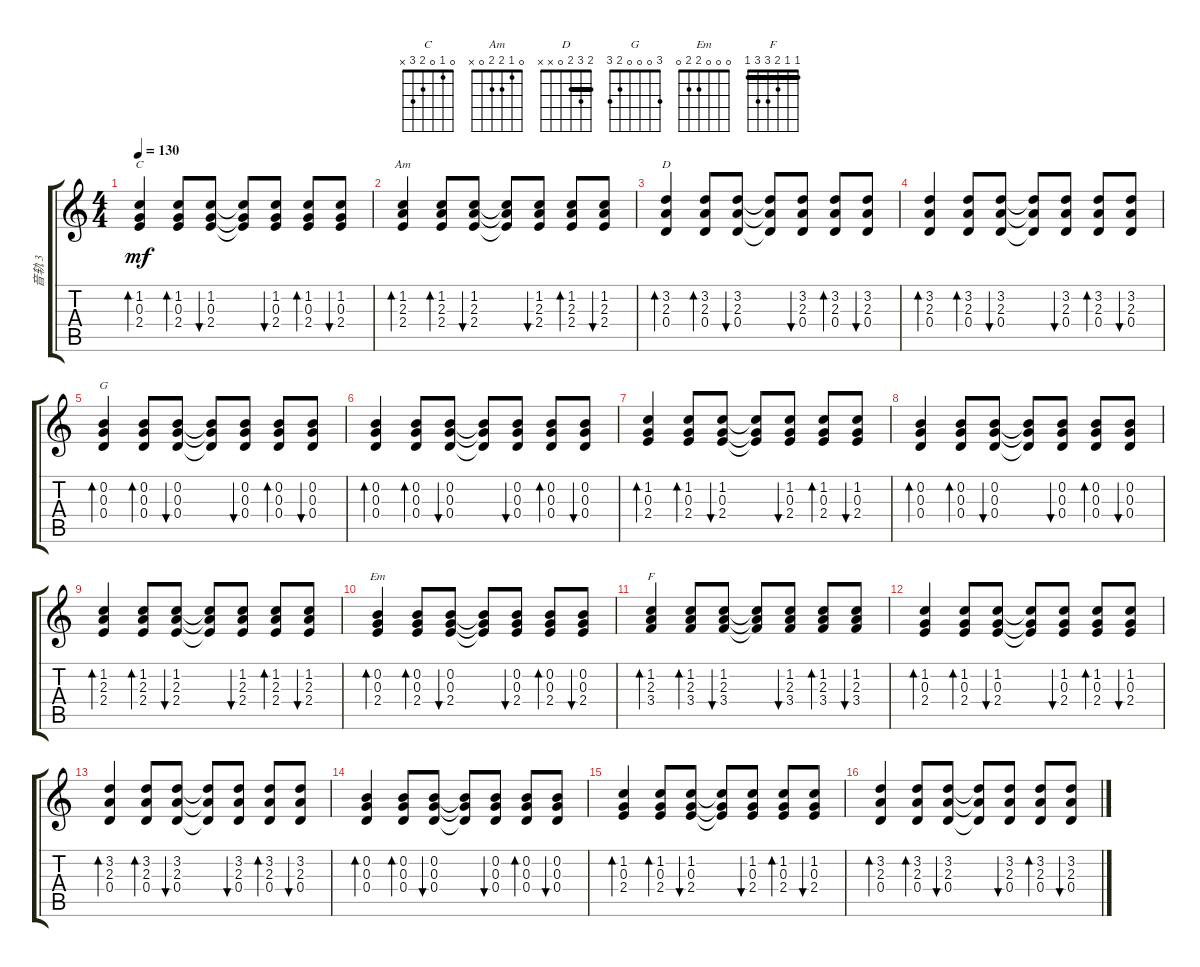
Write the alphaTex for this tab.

\track ("音轨 3" "音轨 3") {instrument acousticguitarsteel}
\staff {score tabs}
\tuning (E4 B3 G3 D3 A2 E2) {hide}
\chord ("C" 0 1 0 2 3 x)
\chord ("Am" 0 1 2 2 0 x)
\chord ("D" 2 3 2 0 x x) {barre 2}
\chord ("G" 3 0 0 0 2 3)
\chord ("Em" 0 0 0 2 2 0)
\chord ("F" 1 1 2 3 3 1) {barre 1}
\ts (4 4)
\tempo 130
\clef g2
\ks c
(1.2 0.3 2.4).4{bd 60 ch "C" dy mf} (1.2 0.3 2.4).8{bd 60} (1.2 0.3 2.4).8{bu 60} (1.2{t} 0.3{t} 2.4{t}).8 (1.2 0.3 2.4).8{bu 60} (1.2 0.3 2.4).8{bd 60} (1.2 0.3 2.4).8{bu 60} |
(1.2 2.3 2.4).4{bd 60 ch "Am"} (1.2 2.3 2.4).8{bd 60} (1.2 2.3 2.4).8{bu 60} (1.2{t} 2.3{t} 2.4{t}).8 (1.2 2.3 2.4).8{bu 60} (1.2 2.3 2.4).8{bd 60} (1.2 2.3 2.4).8{bu 60} |
(3.2 2.3 0.4).4{bd 60 ch "D"} (3.2 2.3 0.4).8{bd 60} (3.2 2.3 0.4).8{bu 60} (3.2{t} 2.3{t} 0.4{t}).8 (3.2 2.3 0.4).8{bu 60} (3.2 2.3 0.4).8{bd 60} (3.2 2.3 0.4).8{bu 60} |
(3.2 2.3 0.4).4{bd 60} (3.2 2.3 0.4).8{bd 60} (3.2 2.3 0.4).8{bu 60} (3.2{t} 2.3{t} 0.4{t}).8 (3.2 2.3 0.4).8{bu 60} (3.2 2.3 0.4).8{bd 60} (3.2 2.3 0.4).8{bu 60} |
(0.2 0.3 0.4).4{bd 60 ch "G"} (0.2 0.3 0.4).8{bd 60} (0.2 0.3 0.4).8{bu 60} (0.2{t} 0.3{t} 0.4{t}).8 (0.2 0.3 0.4).8{bu 60} (0.2 0.3 0.4).8{bd 60} (0.2 0.3 0.4).8{bu 60} |
(0.2 0.3 0.4).4{bd 60} (0.2 0.3 0.4).8{bd 60} (0.2 0.3 0.4).8{bu 60} (0.2{t} 0.3{t} 0.4{t}).8 (0.2 0.3 0.4).8{bu 60} (0.2 0.3 0.4).8{bd 60} (0.2 0.3 0.4).8{bu 60} |
(1.2 0.3 2.4).4{bd 60} (1.2 0.3 2.4).8{bd 60} (1.2 0.3 2.4).8{bu 60} (1.2{t} 0.3{t} 2.4{t}).8 (1.2 0.3 2.4).8{bu 60} (1.2 0.3 2.4).8{bd 60} (1.2 0.3 2.4).8{bu 60} |
(0.2 0.3 0.4).4{bd 60} (0.2 0.3 0.4).8{bd 60} (0.2 0.3 0.4).8{bu 60} (0.2{t} 0.3{t} 0.4{t}).8 (0.2 0.3 0.4).8{bu 60} (0.2 0.3 0.4).8{bd 60} (0.2 0.3 0.4).8{bu 60} |
(1.2 2.3 2.4).4{bd 60} (1.2 2.3 2.4).8{bd 60} (1.2 2.3 2.4).8{bu 60} (1.2{t} 2.3{t} 2.4{t}).8 (1.2 2.3 2.4).8{bu 60} (1.2 2.3 2.4).8{bd 60} (1.2 2.3 2.4).8{bu 60} |
(0.2 0.3 2.4).4{bd 60 ch "Em"} (0.2 0.3 2.4).8{bd 60} (0.2 0.3 2.4).8{bu 60} (0.2{t} 0.3{t} 2.4{t}).8 (0.2 0.3 2.4).8{bu 60} (0.2 0.3 2.4).8{bd 60} (0.2 0.3 2.4).8{bu 60} |
(1.2 2.3 3.4).4{bd 60 ch "F"} (1.2 2.3 3.4).8{bd 60} (1.2 2.3 3.4).8{bu 60} (1.2{t} 2.3{t} 3.4{t}).8 (1.2 2.3 3.4).8{bu 60} (1.2 2.3 3.4).8{bd 60} (1.2 2.3 3.4).8{bu 60} |
(1.2 0.3 2.4).4{bd 60} (1.2 0.3 2.4).8{bd 60} (1.2 0.3 2.4).8{bu 60} (1.2{t} 0.3{t} 2.4{t}).8 (1.2 0.3 2.4).8{bu 60} (1.2 0.3 2.4).8{bd 60} (1.2 0.3 2.4).8{bu 60} |
(3.2 2.3 0.4).4{bd 60} (3.2 2.3 0.4).8{bd 60} (3.2 2.3 0.4).8{bu 60} (3.2{t} 2.3{t} 0.4{t}).8 (3.2 2.3 0.4).8{bu 60} (3.2 2.3 0.4).8{bd 60} (3.2 2.3 0.4).8{bu 60} |
(0.2 0.3 0.4).4{bd 60} (0.2 0.3 0.4).8{bd 60} (0.2 0.3 0.4).8{bu 60} (0.2{t} 0.3{t} 0.4{t}).8 (0.2 0.3 0.4).8{bu 60} (0.2 0.3 0.4).8{bd 60} (0.2 0.3 0.4).8{bu 60} |
(1.2 0.3 2.4).4{bd 60} (1.2 0.3 2.4).8{bd 60} (1.2 0.3 2.4).8{bu 60} (1.2{t} 0.3{t} 2.4{t}).8 (1.2 0.3 2.4).8{bu 60} (1.2 0.3 2.4).8{bd 60} (1.2 0.3 2.4).8{bu 60} |
(3.2 2.3 0.4).4{bd 60} (3.2 2.3 0.4).8{bd 60} (3.2 2.3 0.4).8{bu 60} (3.2{t} 2.3{t} 0.4{t}).8 (3.2 2.3 0.4).8{bu 60} (3.2 2.3 0.4).8{bd 60} (3.2 2.3 0.4).8{bu 60}
